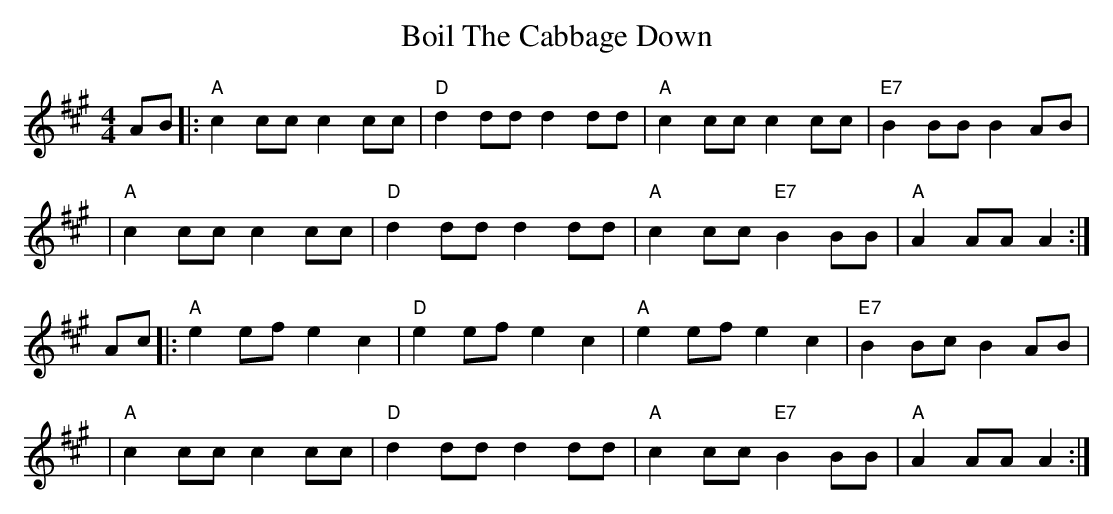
X:1
T: Boil The Cabbage Down
M: 4/4
L: 1/8
K: Amaj
AB |: "A"c2 cc c2 cc | "D"d2 dd d2 dd | "A"c2 cc c2 cc | "E7"B2 BB B2 AB |
|"A"c2 cc c2 cc | "D"d2 dd d2 dd | "A"c2 cc "E7"B2 BB | "A"A2 AA A2 :|
Ac |: "A"e2 ef e2 c2 | "D"e2 ef e2 c2 | "A"e2 ef e2 c2 | "E7"B2 Bc B2 AB |
|"A"c2 cc c2 cc | "D"d2 dd d2 dd | "A"c2 cc "E7"B2 BB | "A"A2 AA A2 :|
